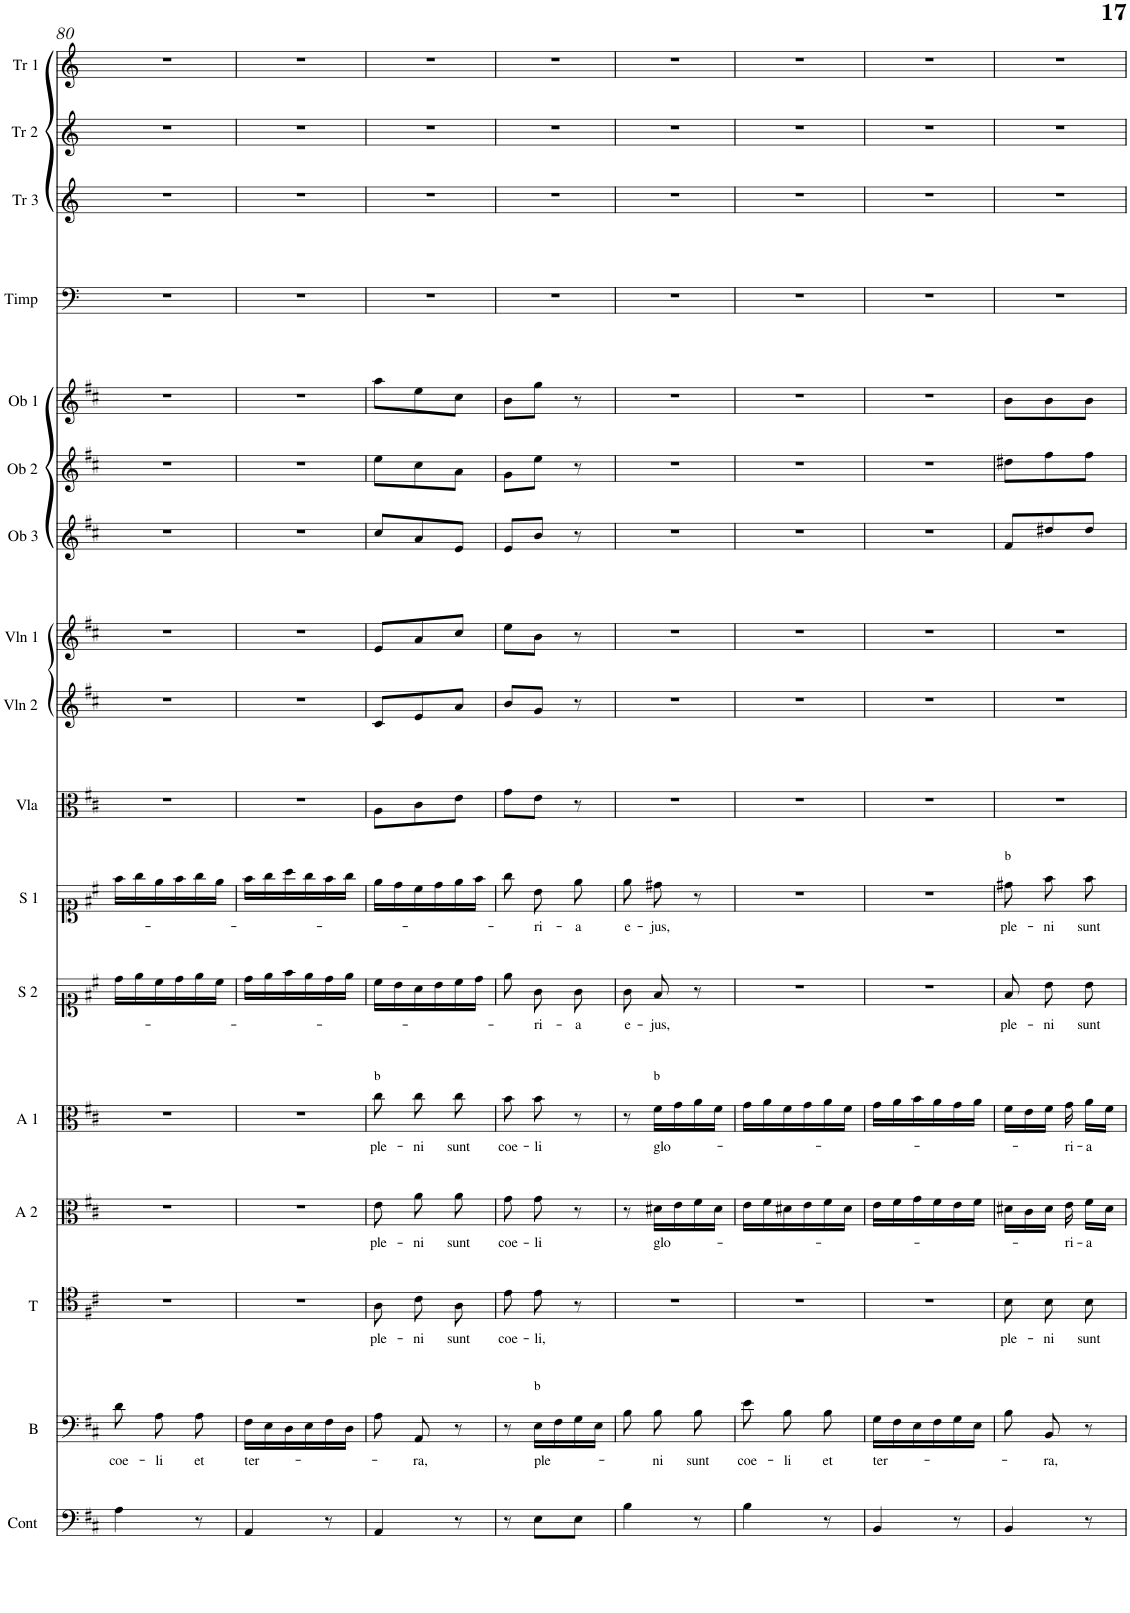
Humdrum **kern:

**kern	**kern	**text	**kern	**text	**kern	**text	**kern	**text	**kern	**text	**kern	**text	**kern	**kern	**kern	**kern	**kern	**kern	**kern	**kern	**kern	**kern
*part17	*part16	*part16	*part15	*part15	*part14	*part14	*part13	*part13	*part12	*part12	*part11	*part11	*part10	*part9	*part8	*part7	*part6	*part5	*part4	*part3	*part2	*part1
*staff17	*staff16	*staff16	*staff15	*staff15	*staff14	*staff14	*staff13	*staff13	*staff12	*staff12	*staff11	*staff11	*staff10	*staff9	*staff8	*staff7	*staff6	*staff5	*staff4	*staff3	*staff2	*staff1
*I"Continuo	*I"Bass	*	*I"Tenor	*	*I"Alto 2	*	*I"Alto 1	*	*I"Soprano 2	*	*I"Soprano 1	*	*I"Viola	*I"Violin 2	*I"Violin 1	*I"Oboe 3	*I"Oboe 2	*I"Oboe 1	*I"Timpani	*I"Tromba 3	*I"Tromba 2	*I"Tromba 1
*I'Cont	*I'B	*	*I'T	*	*I'A 2	*	*I'A 1	*	*I'S 2	*	*I'S 1	*	*I'Vla	*I'Vln 2	*I'Vln 1	*I'Ob 3	*I'Ob 2	*I'Ob 1	*I'Timp	*I'Tr 3	*I'Tr 2	*I'Tr 1
!!LO:PB:g=z
*clefF4	*clefF4	*	*clefC4	*	*clefC3	*	*clefC3	*	*clefC1	*	*clefC1	*	*clefC3	*clefG2	*clefG2	*clefG2	*clefG2	*clefG2	*clefF4	*clefG2	*clefG2	*clefG2
*	*	*	*	*	*	*	*	*	*	*	*	*	*	*	*	*	*	*	*Trd-1c-2	*Trd-1c-2	*Trd-1c-2	*Trd-1c-2
*k[f#c#]	*k[f#c#]	*	*k[f#c#]	*	*k[f#c#]	*	*k[f#c#]	*	*k[f#c#]	*	*k[f#c#]	*	*k[f#c#]	*k[f#c#]	*k[f#c#]	*k[f#c#]	*k[f#c#]	*k[f#c#]	*k[]	*k[]	*k[]	*k[]
*M3/8	*M3/8	*	*M3/8	*	*M3/8	*	*M3/8	*	*M3/8	*	*M3/8	*	*M3/8	*M3/8	*M3/8	*M3/8	*M3/8	*M3/8	*M3/8	*M3/8	*M3/8	*M3/8
=80	=80	=80	=80	=80	=80	=80	=80	=80	=80	=80	=80	=80	=80	=80	=80	=80	=80	=80	=80	=80	=80	=80
!	!	!LO:LY:b	!	!	!	!	!	!	!	!	!	!	!	!	!	!	!	!	!	!	!	!
4A\	8d\	coe-	4.r	.	4.r	.	4.r	.	16dd\LL	.	16ff#\LL	.	4.r	4.r	4.r	4.r	4.r	4.r	4.r	4.r	4.r	4.r
.	.	.	.	.	.	.	.	.	16ee\	.	16gg\	.	.	.	.	.	.	.	.	.	.	.
!	!	!LO:LY:b	!	!	!	!	!	!	!	!	!	!	!	!	!	!	!	!	!	!	!	!
.	8A\	-li	.	.	.	.	.	.	16cc#\	.	16ee\	.	.	.	.	.	.	.	.	.	.	.
.	.	.	.	.	.	.	.	.	16dd\	.	16ff#\	.	.	.	.	.	.	.	.	.	.	.
!	!	!LO:LY:b	!	!	!	!	!	!	!	!	!	!	!	!	!	!	!	!	!	!	!	!
8r	8A\	et	.	.	.	.	.	.	16ee\	.	16gg\	.	.	.	.	.	.	.	.	.	.	.
.	.	.	.	.	.	.	.	.	16cc#\JJ	.	16ee\JJ	.	.	.	.	.	.	.	.	.	.	.
=81	=81	=81	=81	=81	=81	=81	=81	=81	=81	=81	=81	=81	=81	=81	=81	=81	=81	=81	=81	=81	=81	=81
!	!	!LO:LY:b	!	!	!	!	!	!	!	!	!	!	!	!	!	!	!	!	!	!	!	!
4AA/	16F#\LL	ter-	4.r	.	4.r	.	4.r	.	16dd\LL	.	16ff#\LL	.	4.r	4.r	4.r	4.r	4.r	4.r	4.r	4.r	4.r	4.r
.	16E\	.	.	.	.	.	.	.	16ee\	.	16gg\	.	.	.	.	.	.	.	.	.	.	.
.	16D\	.	.	.	.	.	.	.	16ff#\	.	16aa\	.	.	.	.	.	.	.	.	.	.	.
.	16E\	.	.	.	.	.	.	.	16ee\	.	16gg\	.	.	.	.	.	.	.	.	.	.	.
8r	16F#\	.	.	.	.	.	.	.	16dd\	.	16ff#\	.	.	.	.	.	.	.	.	.	.	.
.	16D\JJ	.	.	.	.	.	.	.	16ee\JJ	.	16gg\JJ	.	.	.	.	.	.	.	.	.	.	.
=82	=82	=82	=82	=82	=82	=82	=82	=82	=82	=82	=82	=82	=82	=82	=82	=82	=82	=82	=82	=82	=82	=82
!	!	!	!	!	!	!	!LO:TX:a:t=b	!	!	!	!	!	!	!	!	!	!	!	!	!	!	!
!	!	!	!	!LO:LY:b	!	!LO:LY:b	!	!LO:LY:b	!	!	!	!	!	!	!	!	!	!	!	!	!	!
4AA/	8A\	.	8A\L	ple-	8e\	ple-	8cc#\	ple-	16cc#\LL	.	16ee\LL	.	8A\L	8c#/L	8e/L	8cc#/L	8ee\L	8aa\L	4.r	4.r	4.r	4.r
.	.	.	.	.	.	.	.	.	16b\	.	16dd\	.	.	.	.	.	.	.	.	.	.	.
!	!	!LO:LY:b	!	!LO:LY:b	!	!LO:LY:b	!	!LO:LY:b	!	!	!	!	!	!	!	!	!	!	!	!	!	!
.	8AA/	-ra,	8c#\	-ni	8a\	-ni	8cc#\	-ni	16a\	.	16cc#\	.	8c#\	8e/	8a/	8a/	8cc#\	8ee\	.	.	.	.
.	.	.	.	.	.	.	.	.	16b\	.	16dd\	.	.	.	.	.	.	.	.	.	.	.
!	!	!	!	!LO:LY:b	!	!LO:LY:b	!	!LO:LY:b	!	!	!	!	!	!	!	!	!	!	!	!	!	!
8r	8r	.	8A\J	sunt	8a\	sunt	8cc#\	sunt	16cc#\	.	16ee\	.	8e\J	8a/J	8cc#/J	8e/J	8a\J	8cc#\J	.	.	.	.
.	.	.	.	.	.	.	.	.	16dd\JJ	.	16ff#\JJ	.	.	.	.	.	.	.	.	.	.	.
=83	=83	=83	=83	=83	=83	=83	=83	=83	=83	=83	=83	=83	=83	=83	=83	=83	=83	=83	=83	=83	=83	=83
!	!	!	!	!LO:LY:b	!	!LO:LY:b	!	!LO:LY:b	!	!	!	!	!	!	!	!	!	!	!	!	!	!
8r	8r	.	8e\L	coe-	8g\	coe-	8b\	coe-	8ee\	.	8gg\	.	8g\L	8b/L	8ee\L	8e/L	8g\L	8b\L	4.r	4.r	4.r	4.r
!	!LO:TX:a:t=b	!	!	!	!	!	!	!	!	!	!	!	!	!	!	!	!	!	!	!	!	!
!	!	!LO:LY:b	!	!LO:LY:b	!	!LO:LY:b	!	!LO:LY:b	!	!LO:LY:b	!	!LO:LY:b	!	!	!	!	!	!	!	!	!	!
8E\L	16E\LL	ple-	8e\J	-li,	8g\	-li	8b\	-li	8g\	-ri-	8b\	-ri-	8e\J	8g/J	8b\J	8b/J	8ee\J	8gg\J	.	.	.	.
.	16F#\	.	.	.	.	.	.	.	.	.	.	.	.	.	.	.	.	.	.	.	.	.
!	!	!	!	!	!	!	!	!	!	!LO:LY:b	!	!LO:LY:b	!	!	!	!	!	!	!	!	!	!
8E\J	16G\	.	8r	.	8r	.	8r	.	8g\	-a	8ee\	-a	8r	8r	8r	8r	8r	8r	.	.	.	.
.	16E\JJ	.	.	.	.	.	.	.	.	.	.	.	.	.	.	.	.	.	.	.	.	.
=84	=84	=84	=84	=84	=84	=84	=84	=84	=84	=84	=84	=84	=84	=84	=84	=84	=84	=84	=84	=84	=84	=84
!	!	!	!	!	!	!	!	!	!	!LO:LY:b	!	!LO:LY:b	!	!	!	!	!	!	!	!	!	!
4B\	8B\	.	4.r	.	8r	.	8r	.	8g\	e-	8ee\	e-	4.r	4.r	4.r	4.r	4.r	4.r	4.r	4.r	4.r	4.r
!	!	!	!	!	!	!	!LO:TX:a:t=b	!	!	!	!	!	!	!	!	!	!	!	!	!	!	!
!	!	!LO:LY:b	!	!	!	!LO:LY:b	!	!LO:LY:b	!	!LO:LY:b	!	!LO:LY:b	!	!	!	!	!	!	!	!	!	!
.	8B\	-ni	.	.	16d#X\LL	glo-	16f#\LL	glo-	8f#/	-jus,	8dd#X\	-jus,	.	.	.	.	.	.	.	.	.	.
.	.	.	.	.	16e\	.	16g\	.	.	.	.	.	.	.	.	.	.	.	.	.	.	.
!	!	!LO:LY:b	!	!	!	!	!	!	!	!	!	!	!	!	!	!	!	!	!	!	!	!
8r	8B\	sunt	.	.	16f#\	.	16a\	.	8r	.	8r	.	.	.	.	.	.	.	.	.	.	.
.	.	.	.	.	16d#\JJ	.	16f#\JJ	.	.	.	.	.	.	.	.	.	.	.	.	.	.	.
=85	=85	=85	=85	=85	=85	=85	=85	=85	=85	=85	=85	=85	=85	=85	=85	=85	=85	=85	=85	=85	=85	=85
!	!	!LO:LY:b	!	!	!	!	!	!	!	!	!	!	!	!	!	!	!	!	!	!	!	!
4B\	8e\	coe-	4.r	.	16e\LL	.	16g\LL	.	4.r	.	4.r	.	4.r	4.r	4.r	4.r	4.r	4.r	4.r	4.r	4.r	4.r
.	.	.	.	.	16f#\	.	16a\	.	.	.	.	.	.	.	.	.	.	.	.	.	.	.
!	!	!LO:LY:b	!	!	!	!	!	!	!	!	!	!	!	!	!	!	!	!	!	!	!	!
.	8B\	-li	.	.	16d#X\	.	16f#\	.	.	.	.	.	.	.	.	.	.	.	.	.	.	.
.	.	.	.	.	16e\	.	16g\	.	.	.	.	.	.	.	.	.	.	.	.	.	.	.
!	!	!LO:LY:b	!	!	!	!	!	!	!	!	!	!	!	!	!	!	!	!	!	!	!	!
8r	8B\	et	.	.	16f#\	.	16a\	.	.	.	.	.	.	.	.	.	.	.	.	.	.	.
.	.	.	.	.	16d#\JJ	.	16f#\JJ	.	.	.	.	.	.	.	.	.	.	.	.	.	.	.
=86	=86	=86	=86	=86	=86	=86	=86	=86	=86	=86	=86	=86	=86	=86	=86	=86	=86	=86	=86	=86	=86	=86
!	!	!LO:LY:b	!	!	!	!	!	!	!	!	!	!	!	!	!	!	!	!	!	!	!	!
4BB/	16G\LL	ter-	4.r	.	16e\LL	.	16g\LL	.	4.r	.	4.r	.	4.r	4.r	4.r	4.r	4.r	4.r	4.r	4.r	4.r	4.r
.	16F#\	.	.	.	16f#\	.	16a\	.	.	.	.	.	.	.	.	.	.	.	.	.	.	.
.	16E\	.	.	.	16g\	.	16b\	.	.	.	.	.	.	.	.	.	.	.	.	.	.	.
.	16F#\	.	.	.	16f#\	.	16a\	.	.	.	.	.	.	.	.	.	.	.	.	.	.	.
8r	16G\	.	.	.	16e\	.	16g\	.	.	.	.	.	.	.	.	.	.	.	.	.	.	.
.	16E\JJ	.	.	.	16f#\JJ	.	16a\JJ	.	.	.	.	.	.	.	.	.	.	.	.	.	.	.
=87	=87	=87	=87	=87	=87	=87	=87	=87	=87	=87	=87	=87	=87	=87	=87	=87	=87	=87	=87	=87	=87	=87
!	!	!	!	!	!	!	!	!	!	!	!LO:TX:a:t=b	!	!	!	!	!	!	!	!	!	!	!
!	!	!	!	!LO:LY:b	!	!	!	!	!	!LO:LY:b	!	!LO:LY:b	!	!	!	!	!	!	!	!	!	!
4BB/	8B\	.	8B\L	ple-	16d#X\LL	.	16f#\LL	.	8f#/	ple-	8dd#X\	ple-	4.r	4.r	4.r	8f#/L	8dd#X\L	8b\L	4.r	4.r	4.r	4.r
.	.	.	.	.	16c#\	.	16e\	.	.	.	.	.	.	.	.	.	.	.	.	.	.	.
!	!	!LO:LY:b	!	!LO:LY:b	!	!	!	!	!	!LO:LY:b	!	!LO:LY:b	!	!	!	!	!	!	!	!	!	!
.	8BB/	-ra,	8B\	-ni	16d#\JJ	.	16f#\JJ	.	8b\	-ni	8ff#\	-ni	.	.	.	8dd#X/	8ff#\	8b\	.	.	.	.
!	!	!	!	!	!	!LO:LY:b	!	!LO:LY:b	!	!	!	!	!	!	!	!	!	!	!	!	!	!
.	.	.	.	.	16e\	-ri-	16g\	-ri-	.	.	.	.	.	.	.	.	.	.	.	.	.	.
!	!	!	!	!LO:LY:b	!	!LO:LY:b	!	!LO:LY:b	!	!LO:LY:b	!	!LO:LY:b	!	!	!	!	!	!	!	!	!	!
8r	8r	.	8B\J	sunt	16f#\LL	-a	16a\LL	-a	8b\	sunt	8ff#\	sunt	.	.	.	8dd#/J	8ff#\J	8b\J	.	.	.	.
.	.	.	.	.	16d#\JJ	.	16f#\JJ	.	.	.	.	.	.	.	.	.	.	.	.	.	.	.
=	=	=	=	=	=	=	=	=	=	=	=	=	=	=	=	=	=	=	=	=	=	=
*-	*-	*-	*-	*-	*-	*-	*-	*-	*-	*-	*-	*-	*-	*-	*-	*-	*-	*-	*-	*-	*-	*-
